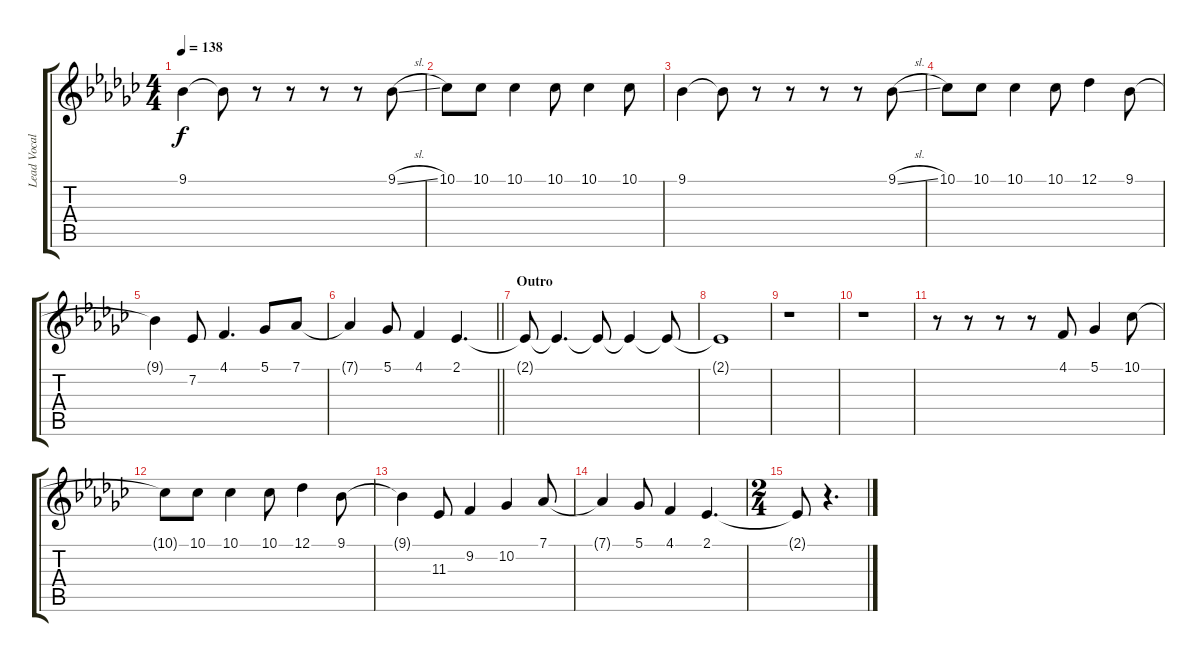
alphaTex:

\track ("Lead Vocals" "Lead Vocal") {instrument violin}
\staff {score tabs}
\tuning (Db4 Ab3 E3 B2 Gb2 B1) {hide}
\ts (4 4)
\tempo 138
\clef g2
\ks gb
9.1.4{dy f} 9.1{t}.8 r.8 r.8 r.8 r.8 9.1{sl}.8 |
10.1.8 10.1.8 10.1.4 10.1.8 10.1.4 10.1.8 |
9.1.4 9.1{t}.8 r.8 r.8 r.8 r.8 9.1{sl}.8 |
10.1.8 10.1.8 10.1.4 10.1.8 12.1.4 9.1.8 |
9.1{t}.4 7.2.8 4.1.4{d} 5.1.8 7.1.8 |
\barLineRight lightlight
7.1{t}.4 5.1.8 4.1.4 2.1.4{d} |
\section ("" "Outro")
2.1{t}.8 2.1{t}.4{d} 2.1{t}.8 2.1{t}.4 2.1{t}.8 |
2.1{t}.1 |
r.1 |
r.1 |
r.8 r.8 r.8 r.8 4.1.8 5.1.4 10.1.8 |
10.1{t}.8 10.1.8 10.1.4 10.1.8 12.1.4 9.1.8 |
9.1{t}.4 11.3.8 9.2.4 10.2.4 7.1.8 |
7.1{t}.4 5.1.8 4.1.4 2.1.4{d} |
\ts (2 4)
2.1{t}.8 r.4{d}
